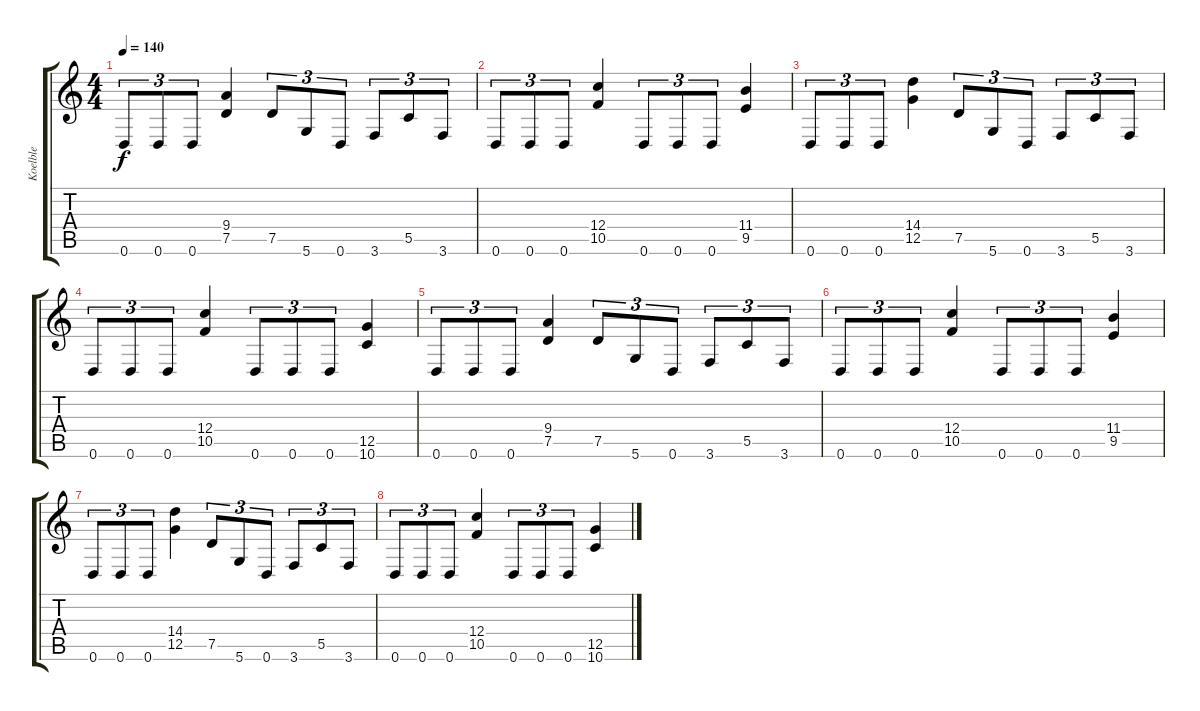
\track ("Koelble" "Koelble") {instrument distortionguitar}
\staff {score tabs}
\tuning (D4 A3 F3 C3 G2 D2) {hide}
\ts (4 4)
\tempo 140
\clef g2
\ks c
0.6.8{tu (3 2) dy f} 0.6.8{tu (3 2)} 0.6.8{tu (3 2)} (9.4 7.5).4 7.5.8{tu (3 2)} 5.6.8{tu (3 2)} 0.6.8{tu (3 2)} 3.6.8{tu (3 2)} 5.5.8{tu (3 2)} 3.6.8{tu (3 2)} |
0.6.8{tu (3 2)} 0.6.8{tu (3 2)} 0.6.8{tu (3 2)} (12.4 10.5).4 0.6.8{tu (3 2)} 0.6.8{tu (3 2)} 0.6.8{tu (3 2)} (11.4 9.5).4 |
0.6.8{tu (3 2)} 0.6.8{tu (3 2)} 0.6.8{tu (3 2)} (14.4 12.5).4 7.5.8{tu (3 2)} 5.6.8{tu (3 2)} 0.6.8{tu (3 2)} 3.6.8{tu (3 2)} 5.5.8{tu (3 2)} 3.6.8{tu (3 2)} |
0.6.8{tu (3 2)} 0.6.8{tu (3 2)} 0.6.8{tu (3 2)} (12.4 10.5).4 0.6.8{tu (3 2)} 0.6.8{tu (3 2)} 0.6.8{tu (3 2)} (12.5 10.6).4 |
0.6.8{tu (3 2)} 0.6.8{tu (3 2)} 0.6.8{tu (3 2)} (9.4 7.5).4 7.5.8{tu (3 2)} 5.6.8{tu (3 2)} 0.6.8{tu (3 2)} 3.6.8{tu (3 2)} 5.5.8{tu (3 2)} 3.6.8{tu (3 2)} |
0.6.8{tu (3 2)} 0.6.8{tu (3 2)} 0.6.8{tu (3 2)} (12.4 10.5).4 0.6.8{tu (3 2)} 0.6.8{tu (3 2)} 0.6.8{tu (3 2)} (11.4 9.5).4 |
0.6.8{tu (3 2)} 0.6.8{tu (3 2)} 0.6.8{tu (3 2)} (14.4 12.5).4 7.5.8{tu (3 2)} 5.6.8{tu (3 2)} 0.6.8{tu (3 2)} 3.6.8{tu (3 2)} 5.5.8{tu (3 2)} 3.6.8{tu (3 2)} |
0.6.8{tu (3 2)} 0.6.8{tu (3 2)} 0.6.8{tu (3 2)} (12.4 10.5).4 0.6.8{tu (3 2)} 0.6.8{tu (3 2)} 0.6.8{tu (3 2)} (12.5 10.6).4
